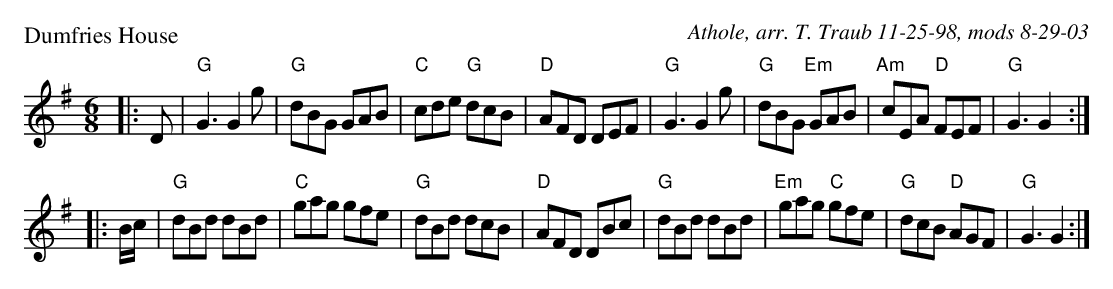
X:1
P: Dumfries House
C: Athole, arr. T. Traub 11-25-98, mods 8-29-03
M: 6/8
K: G
L: 1/8
|: D|"G"G3 G2 g|"G"dBG GAB|"C"cde "G"dcB|"D"AFD DEF|"G"G3 G2 g|"G"dBG "Em"GAB|"Am"cEA "D"FEF|"G"G3 G2 :|
|: B/c/|"G"dBd dBd|"C"gag gfe|"G"dBd dcB|"D"AFD DBc|"G"dBd dBd|"Em"gag "C"gfe|"G"dcB "D"AGF|"G"G3 G2 :|
